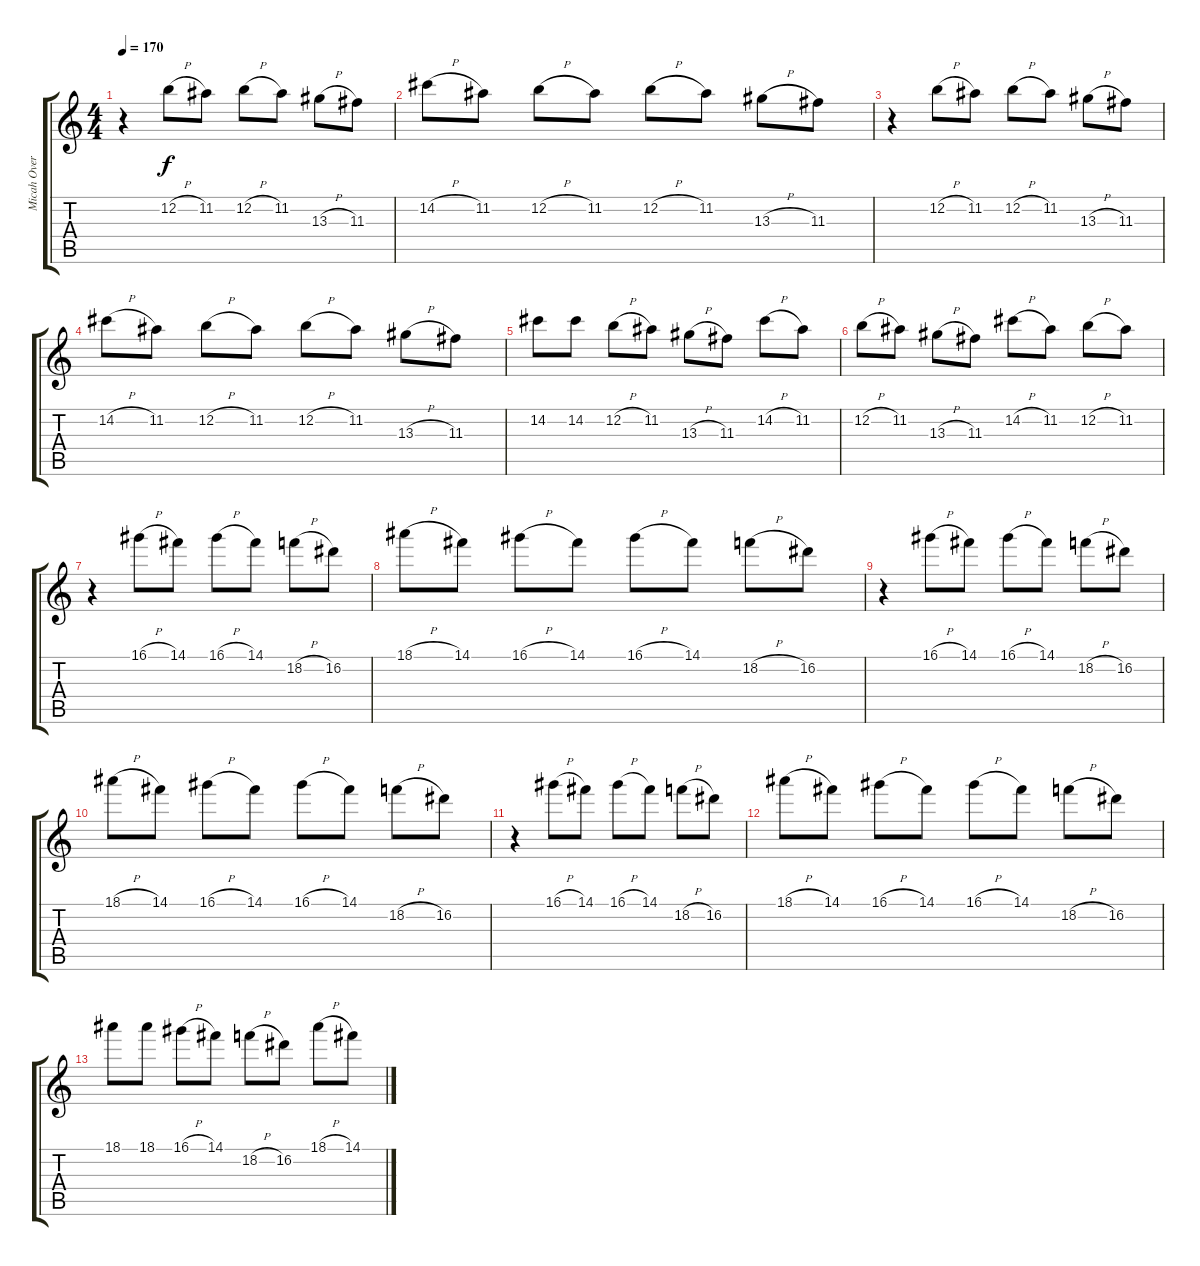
\track ("Micah Overdub" "Micah Over") {instrument electricguitarclean}
\staff {score tabs}
\tuning (E4 B3 G3 D3 A2 E2) {hide}
\ts (4 4)
\tempo 170
\clef g2
\ks c
r.4{dy f volume 8} 12.2{h}.8 11.2.8 12.2{h}.8 11.2.8 13.3{h}.8 11.3.8 |
14.2{h}.8 11.2.8 12.2{h}.8 11.2.8 12.2{h}.8 11.2.8 13.3{h}.8 11.3.8 |
r.4{volume 3} 12.2{h}.8 11.2.8 12.2{h}.8 11.2.8 13.3{h}.8 11.3.8 |
14.2{h}.8 11.2.8 12.2{h}.8 11.2.8 12.2{h}.8 11.2.8 13.3{h}.8 11.3.8 |
14.2.8{volume 1} 14.2.8 12.2{h}.8 11.2.8 13.3{h}.8 11.3.8 14.2{h}.8 11.2.8 |
12.2{h}.8 11.2.8 13.3{h}.8 11.3.8 14.2{h}.8 11.2.8 12.2{h}.8 11.2.8 |
r.4 16.1{h}.8 14.1.8 16.1{h}.8 14.1.8 18.2{h}.8 16.2.8 |
18.1{h}.8 14.1.8 16.1{h}.8 14.1.8 16.1{h}.8 14.1.8 18.2{h}.8 16.2.8 |
r.4{volume 0} 16.1{h}.8 14.1.8 16.1{h}.8 14.1.8 18.2{h}.8 16.2.8 |
18.1{h}.8 14.1.8 16.1{h}.8 14.1.8 16.1{h}.8 14.1.8 18.2{h}.8 16.2.8 |
r.4 16.1{h}.8 14.1.8 16.1{h}.8 14.1.8 18.2{h}.8 16.2.8 |
18.1{h}.8 14.1.8 16.1{h}.8 14.1.8 16.1{h}.8 14.1.8 18.2{h}.8 16.2.8 |
18.1.8 18.1.8 16.1{h}.8 14.1.8 18.2{h}.8 16.2.8 18.1{h}.8 14.1.8
